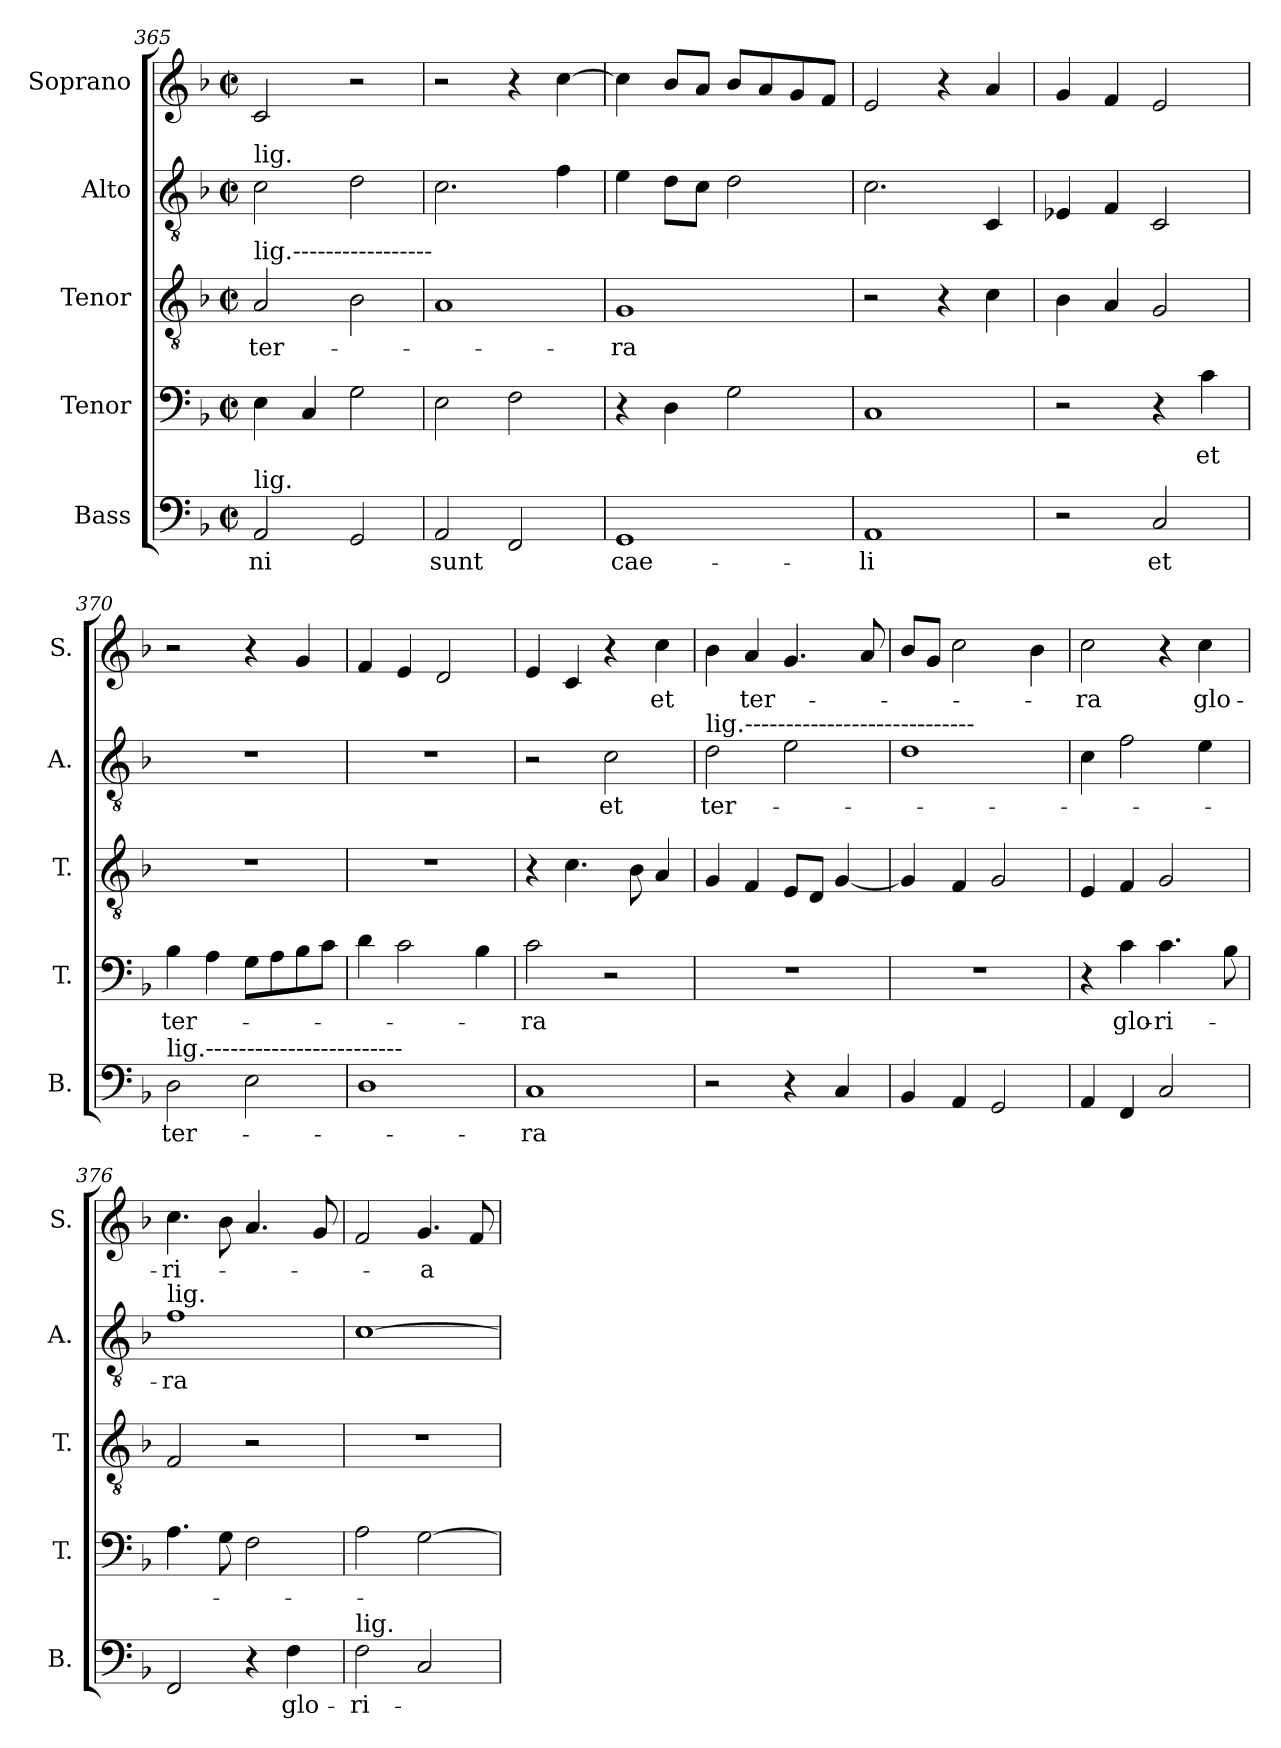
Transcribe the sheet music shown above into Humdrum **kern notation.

**kern	**text	**kern	**text	**kern	**text	**kern	**text	**kern	**text
*part5	*part5	*part4	*part4	*part3	*part3	*part2	*part2	*part1	*part1
*staff5	*staff5	*staff4	*staff4	*staff3	*staff3	*staff2	*staff2	*staff1	*staff1
*I"Bass	*	*I"Tenor	*	*I"Tenor	*	*I"Alto	*	*I"Soprano	*
*I'B.	*	*I'T.	*	*I'T.	*	*I'A.	*	*I'S.	*
*clefF4	*	*clefF4	*	*clefGv2	*	*clefGv2	*	*clefG2	*
*k[b-]	*	*k[b-]	*	*k[b-]	*	*k[b-]	*	*k[b-]	*
*M2/2	*	*M2/2	*	*M2/2	*	*M2/2	*	*M2/2	*
*met(c|)	*	*met(c|)	*	*met(c|)	*	*met(c|)	*	*met(c|)	*
=365	=365	=365	=365	=365	=365	=365	=365	=365	=365
!	!	!	!	!	!	!LO:TX:a:t=lig.	!	!	!
!	!	!	!	!LO:TX:a:t=lig.-----------------	!	!	!	!	!
!LO:TX:a:t=lig.	!	!	!	!	!	!	!	!	!
!	!LO:LY:b	!	!	!	!LO:LY:b	!	!	!	!
2AA/	-ni	4E\	.	2A/	ter-	2c\	.	2c/	.
.	.	4C/	.	.	.	.	.	.	.
2GG/	.	2G\	.	2B-\	.	2d\	.	2r	.
=366	=366	=366	=366	=366	=366	=366	=366	=366	=366
!	!LO:LY:b	!	!	!	!	!	!	!	!
2AA/	sunt	2E\	.	1A	.	2.c\	.	2r	.
2FF/	.	2F\	.	.	.	.	.	4r	.
.	.	.	.	.	.	4f\	.	[4cc\	.
=367	=367	=367	=367	=367	=367	=367	=367	=367	=367
!	!LO:LY:b	!	!	!	!LO:LY:b	!	!	!	!
1GG	cae-	4r	.	1G	-ra	4e\	.	4cc\]	.
.	.	4D\	.	.	.	8d\L	.	8b-/L	.
.	.	.	.	.	.	8c\J	.	8a/J	.
.	.	2G\	.	.	.	2d\	.	8b-/L	.
.	.	.	.	.	.	.	.	8a/	.
.	.	.	.	.	.	.	.	8g/	.
.	.	.	.	.	.	.	.	8f/J	.
=368	=368	=368	=368	=368	=368	=368	=368	=368	=368
!	!LO:LY:b	!	!	!	!	!	!	!	!
1AA	-li	1C	.	2r	.	2.c\	.	2e/	.
.	.	.	.	4r	.	.	.	4r	.
.	.	.	.	4c\	.	4C/	.	4a/	.
=369	=369	=369	=369	=369	=369	=369	=369	=369	=369
2r	.	2r	.	4B-\	.	4E-X/	.	4g/	.
.	.	.	.	4A/	.	4F/	.	4f/	.
!	!LO:LY:b	!	!	!	!	!	!	!	!
2C/	et	4r	.	2G/	.	2C/	.	2e/	.
!	!	!	!LO:LY:b	!	!	!	!	!	!
.	.	4c\	et	.	.	.	.	.	.
!!LO:LB:g=z
=370	=370	=370	=370	=370	=370	=370	=370	=370	=370
!LO:TX:a:t=lig.------------------------	!	!	!	!	!	!	!	!	!
!	!LO:LY:b	!	!LO:LY:b	!	!	!	!	!	!
2D\	-ter-	4B-\	ter-	1r	.	1r	.	2r	.
.	.	4A\	.	.	.	.	.	.	.
2E\	.	8G\L	.	.	.	.	.	4r	.
.	.	8A\	.	.	.	.	.	.	.
.	.	8B-\	.	.	.	.	.	4g/	.
.	.	8c\J	.	.	.	.	.	.	.
=371	=371	=371	=371	=371	=371	=371	=371	=371	=371
1D	.	4d\	.	1r	.	1r	.	4f/	.
.	.	2c\	.	.	.	.	.	4e/	.
.	.	.	.	.	.	.	.	2d/	.
.	.	4B-\	.	.	.	.	.	.	.
=372	=372	=372	=372	=372	=372	=372	=372	=372	=372
!	!LO:LY:b	!	!LO:LY:b	!	!	!	!	!	!
1C	ra	2c\	-ra	4r	.	2r	.	4e/	.
.	.	.	.	4.c\	.	.	.	4c/	.
!	!	!	!	!	!	!	!LO:LY:b	!	!
.	.	2r	.	.	.	2c\	et	4r	.
.	.	.	.	8B-\	.	.	.	.	.
!	!	!	!	!	!	!	!	!	!LO:LY:b
.	.	.	.	4A/	.	.	.	4cc\	-et
=373	=373	=373	=373	=373	=373	=373	=373	=373	=373
!	!	!	!	!	!	!LO:TX:a:t=lig.----------------------------	!	!	!
!	!	!	!	!	!	!	!LO:LY:b	!	!
2r	.	1r	.	4G/	.	2d\	ter-	4b-\	.
!	!	!	!	!	!	!	!	!	!LO:LY:b
.	.	.	.	4F/	.	.	.	4a/	ter-
4r	.	.	.	8E/L	.	2e\	.	4.g/	.
.	.	.	.	8D/J	.	.	.	.	.
4C/	.	.	.	[4G/	.	.	.	.	.
.	.	.	.	.	.	.	.	8a/	.
=374	=374	=374	=374	=374	=374	=374	=374	=374	=374
4BB-/	.	1r	.	4G/]	.	1d	.	8b-/L	.
.	.	.	.	.	.	.	.	8g/J	.
4AA/	.	.	.	4F/	.	.	.	2cc\	.
2GG/	.	.	.	2G/	.	.	.	.	.
.	.	.	.	.	.	.	.	4b-\	.
=375	=375	=375	=375	=375	=375	=375	=375	=375	=375
!	!	!	!	!	!	!	!	!	!LO:LY:b
4AA/	.	4r	.	4E/	.	4c\	.	2cc\	ra
!	!	!	!LO:LY:b	!	!	!	!	!	!
4FF/	.	4c\	glo-	4F/	.	2f\	.	.	.
!	!	!	!LO:LY:b	!	!	!	!	!	!
2C/	.	4.c\	-ri-	2G/	.	.	.	4r	.
!	!	!	!	!	!	!	!	!	!LO:LY:b
.	.	.	.	.	.	4e\	.	4cc\	glo-
.	.	8B-\	.	.	.	.	.	.	.
!!LO:PB:g=z
=376	=376	=376	=376	=376	=376	=376	=376	=376	=376
!	!	!	!	!	!	!LO:TX:a:t=lig.	!	!	!
!	!	!	!	!	!	!	!LO:LY:b	!	!LO:LY:b
2FF/	.	4.A\	.	2F/	.	1f	-ra	4.cc\	-ri-
.	.	8G\	.	.	.	.	.	8b-\	.
4r	.	2F\	.	2r	.	.	.	4.a/	.
!	!LO:LY:b	!	!	!	!	!	!	!	!
4F\	glo-	.	.	.	.	.	.	.	.
.	.	.	.	.	.	.	.	8g/	.
=377	=377	=377	=377	=377	=377	=377	=377	=377	=377
!LO:TX:a:t=lig.	!	!	!	!	!	!	!	!	!
!	!LO:LY:b	!	!	!	!	!	!	!	!
2F\	-ri-	2A\	.	1r	.	[1c	.	2f/	.
!	!	!	!	!	!	!	!	!	!LO:LY:b
2C/	.	[2G\	.	.	.	.	.	4.g/	-a
.	.	.	.	.	.	.	.	8f/	.
=	=	=	=	=	=	=	=	=	=
*-	*-	*-	*-	*-	*-	*-	*-	*-	*-
